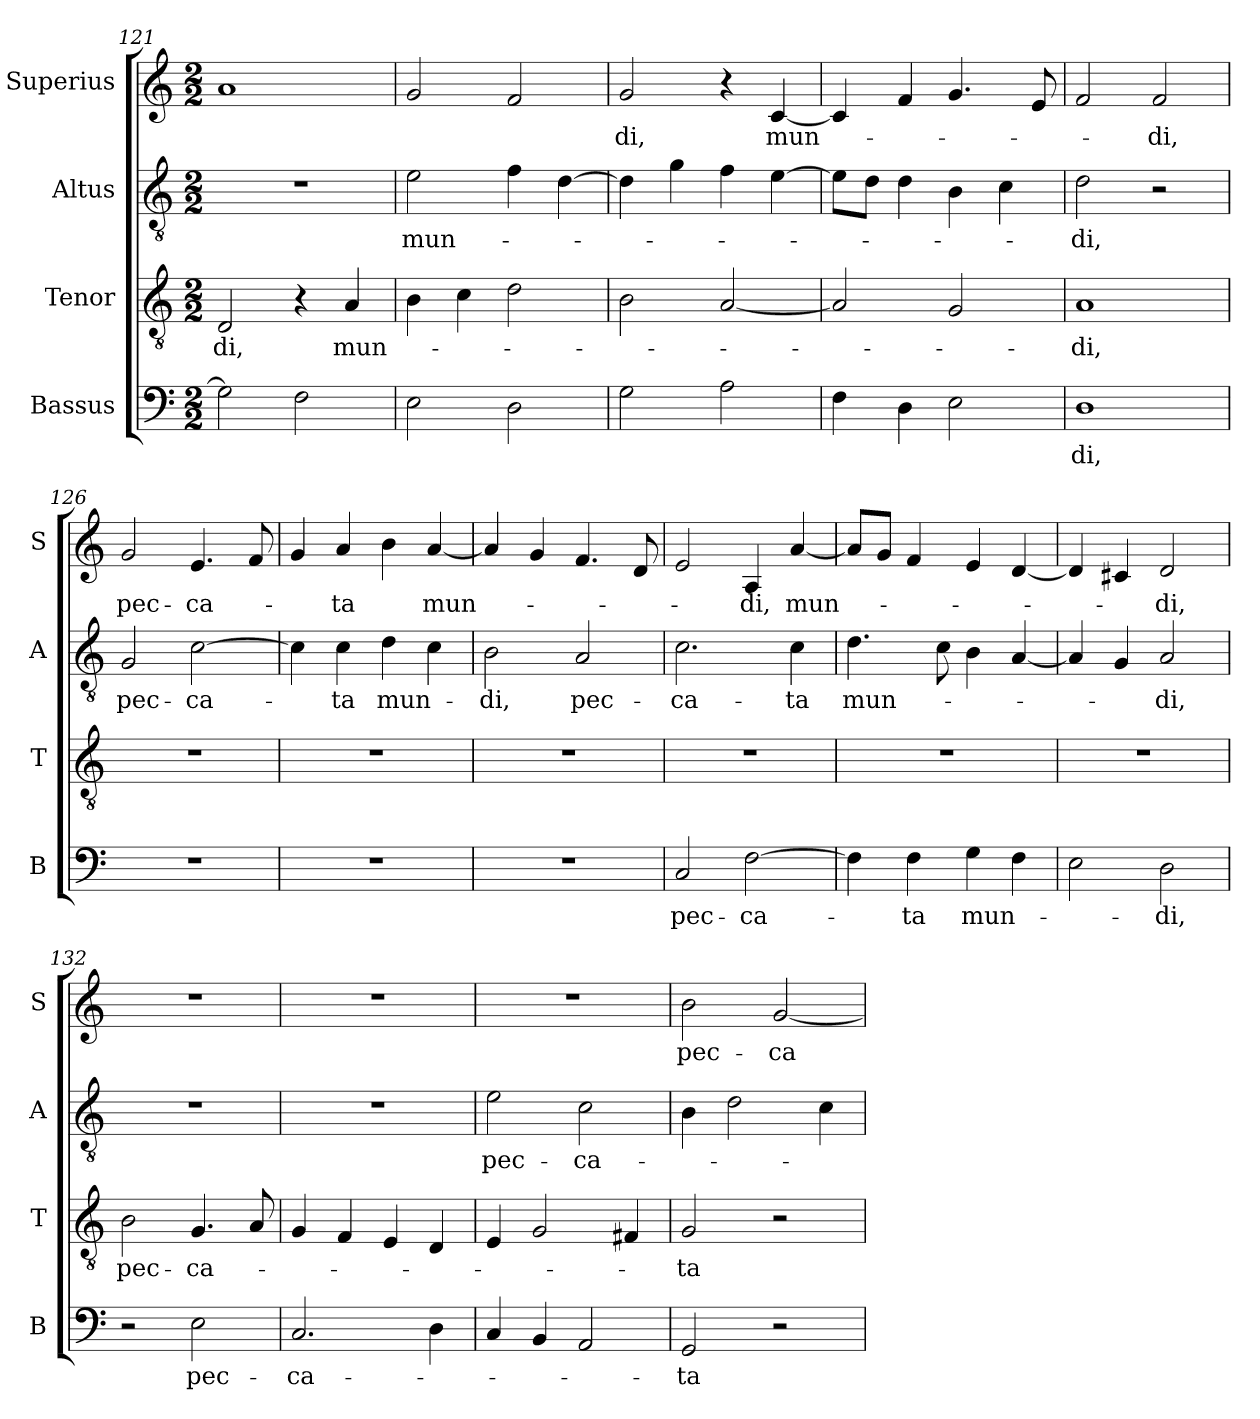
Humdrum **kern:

**kern	**text	**kern	**text	**kern	**text	**kern	**text
*part4	*part4	*part3	*part3	*part2	*part2	*part1	*part1
*staff4	*staff4	*staff3	*staff3	*staff2	*staff2	*staff1	*staff1
*I"Bassus	*	*I"Tenor	*	*I"Altus	*	*I"Superius	*
*I'B	*	*I'T	*	*I'A	*	*I'S	*
*clefF4	*	*clefGv2	*	*clefGv2	*	*clefG2	*
*k[]	*	*k[]	*	*k[]	*	*k[]	*
*M2/2	*	*M2/2	*	*M2/2	*	*M2/2	*
=121	=121	=121	=121	=121	=121	=121	=121
!	!	!	!LO:LY:i	!	!	!	!
2G]	.	2D	-di,	1r	.	1a	.
2F	.	4r	.	.	.	.	.
!	!	!	!LO:LY:i	!	!	!	!
.	.	4A	mun-	.	.	.	.
=122	=122	=122	=122	=122	=122	=122	=122
!	!	!	!	!	!LO:LY:i	!	!
2E	.	4B	.	2e	mun-	2g	.
.	.	4c	.	.	.	.	.
2D	.	2d	.	4f	.	2f	.
.	.	.	.	[4d	.	.	.
=123	=123	=123	=123	=123	=123	=123	=123
2G	.	2B	.	4d]	.	2g	-di,
.	.	.	.	4g	.	.	.
2A	.	[2A	.	4f	.	4r	.
!	!	!	!	!	!	!	!LO:LY:i
.	.	.	.	[4e	.	[4c	mun-
=124	=124	=124	=124	=124	=124	=124	=124
4F	.	2A]	.	8eL]	.	4c]	.
.	.	.	.	8dJ	.	.	.
4D	.	.	.	4d	.	4f	.
2E	.	2G	.	4B	.	4.g	.
.	.	.	.	4c	.	.	.
.	.	.	.	.	.	8e	.
=125	=125	=125	=125	=125	=125	=125	=125
!	!LO:LY:i	!	!LO:LY:i	!	!LO:LY:i	!	!
1D	-di,	1A	-di,	2d	-di,	2f	.
!	!	!	!	!	!	!	!LO:LY:i
.	.	.	.	2r	.	2f	-di,
=126	=126	=126	=126	=126	=126	=126	=126
!	!	!	!	!	!LO:LY:i	!	!LO:LY:i
1r	.	1r	.	2G	pec-	2g	pec-
!	!	!	!	!	!LO:LY:i	!	!LO:LY:i
.	.	.	.	[2c	-ca-	4.e	-ca-
.	.	.	.	.	.	8f	.
=127	=127	=127	=127	=127	=127	=127	=127
1r	.	1r	.	4c]	.	4g	.
!	!	!	!	!	!LO:LY:i	!	!LO:LY:i
.	.	.	.	4c	-ta	4a	-ta
!	!	!	!	!	!LO:LY:i	!	!
.	.	.	.	4d	mun-	4b	.
!	!	!	!	!	!	!	!LO:LY:i
.	.	.	.	4c	.	[4a	mun-
=128	=128	=128	=128	=128	=128	=128	=128
!	!	!	!	!	!LO:LY:i	!	!
1r	.	1r	.	2B	-di,	4a]	.
.	.	.	.	.	.	4g	.
!	!	!	!	!	!LO:LY:i	!	!
.	.	.	.	2A	pec-	4.f	.
.	.	.	.	.	.	8d	.
=129	=129	=129	=129	=129	=129	=129	=129
!	!LO:LY:i	!	!	!	!LO:LY:i	!	!
2C	pec-	1r	.	2.c	-ca-	2e	.
!	!LO:LY:i	!	!	!	!	!	!LO:LY:i
[2F	-ca-	.	.	.	.	4A	-di,
!	!	!	!	!	!LO:LY:i	!	!LO:LY:i
.	.	.	.	4c	-ta	[4a	mun-
=130	=130	=130	=130	=130	=130	=130	=130
!	!	!	!	!	!LO:LY:i	!	!
4F]	.	1r	.	4.d	mun-	8aL]	.
.	.	.	.	.	.	8gJ	.
!	!LO:LY:i	!	!	!	!	!	!
4F	-ta	.	.	.	.	4f	.
.	.	.	.	8c	.	.	.
!	!LO:LY:i	!	!	!	!	!	!
4G	mun-	.	.	4B	.	4e	.
4F	.	.	.	[4A	.	[4d	.
=131	=131	=131	=131	=131	=131	=131	=131
2E	.	1r	.	4A]	.	4d]	.
.	.	.	.	4G	.	4c#X	.
!	!LO:LY:i	!	!	!	!LO:LY:i	!	!LO:LY:i
2D	-di,	.	.	2A	-di,	2d	-di,
=132	=132	=132	=132	=132	=132	=132	=132
!	!	!	!LO:LY:i	!	!	!	!
2r	.	2B	pec-	1r	.	1r	.
!	!LO:LY:i	!	!LO:LY:i	!	!	!	!
2E	pec-	4.G	-ca-	.	.	.	.
.	.	8A	.	.	.	.	.
=133	=133	=133	=133	=133	=133	=133	=133
!	!LO:LY:i	!	!	!	!	!	!
2.C	-ca-	4G	.	1r	.	1r	.
.	.	4F	.	.	.	.	.
.	.	4E	.	.	.	.	.
4D	.	4D	.	.	.	.	.
=134	=134	=134	=134	=134	=134	=134	=134
!	!	!	!	!	!LO:LY:i	!	!
4C	.	4E	.	2e	pec-	1r	.
4BB	.	2G	.	.	.	.	.
!	!	!	!	!	!LO:LY:i	!	!
2AA	.	.	.	2c	-ca-	.	.
.	.	4F#X	.	.	.	.	.
=135	=135	=135	=135	=135	=135	=135	=135
!	!LO:LY:i	!	!LO:LY:i	!	!	!	!LO:LY:i
2GG	-ta	2G	-ta	4B	.	2b	pec-
.	.	.	.	2d	.	.	.
!	!	!	!	!	!	!	!LO:LY:i
2r	.	2r	.	.	.	[2g	-ca-
.	.	.	.	4c	.	.	.
=	=	=	=	=	=	=	=
*-	*-	*-	*-	*-	*-	*-	*-
